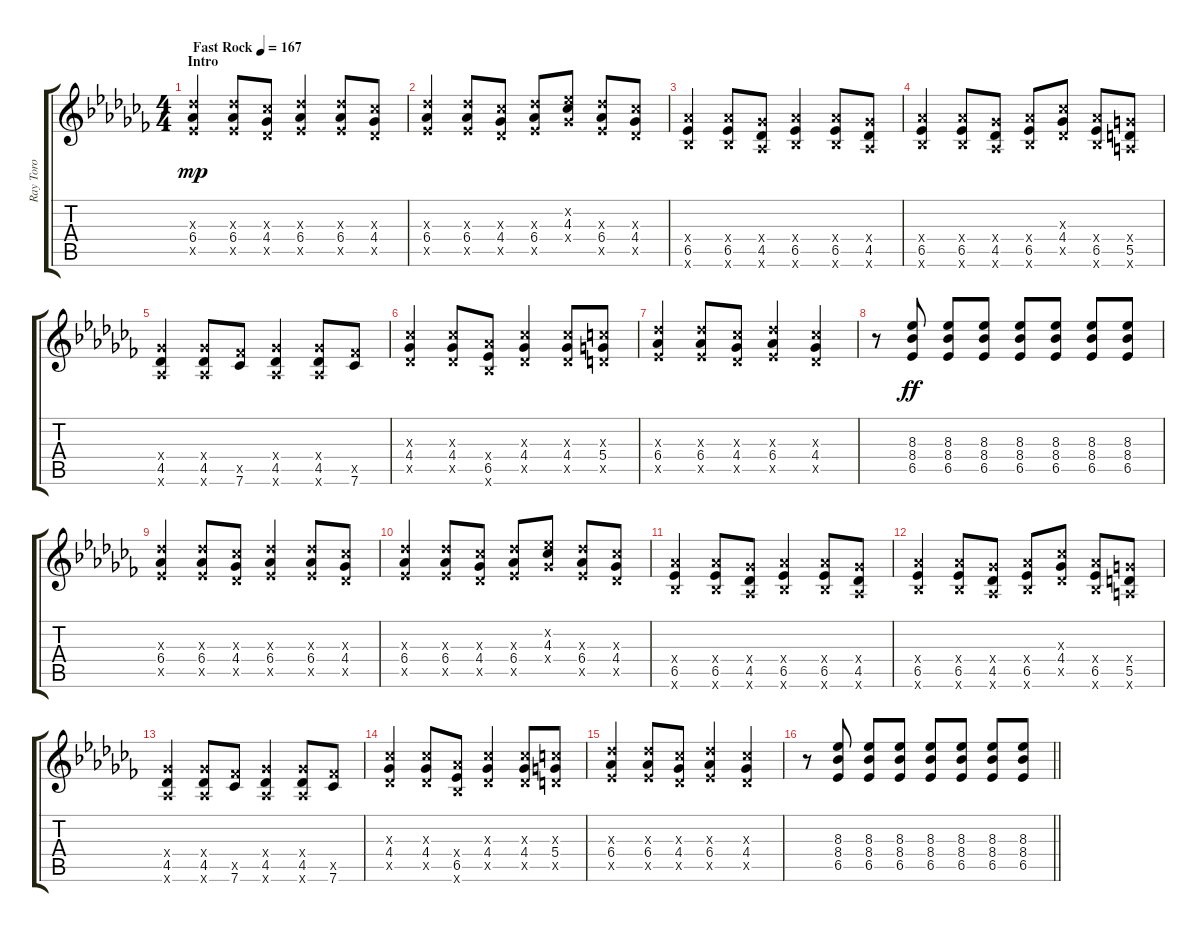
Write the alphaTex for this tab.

\track ("Ray Toro" "Ray Toro") {instrument overdrivenguitar}
\staff {score tabs}
\tuning (E4 B3 G3 D3 A2 E2) {hide}
\ts (4 4)
\section ("" "Intro")
\tempo (167 "Fast Rock")
\clef g2
\ks abminor
(6.3{x} 6.4 6.5{x}).4{dy mp instrument overdrivenguitar} (6.3{x} 6.4 6.5{x}).8 (4.3{x} 4.4 4.5{x}).8 (6.3{x} 6.4 6.5{x}).4 (6.3{x} 6.4 6.5{x}).8 (4.3{x} 4.4 4.5{x}).8 |
(6.3{x} 6.4 6.5{x}).4 (6.3{x} 6.4 6.5{x}).8 (4.3{x} 4.4 4.5{x}).8 (6.3{x} 6.4 6.5{x}).8 (4.2{x} 4.3 4.4{x}).8 (6.3{x} 6.4 6.5{x}).8 (4.3{x} 4.4 4.5{x}).8 |
(6.4{x} 6.5 6.6{x}).4 (6.4{x} 6.5 6.6{x}).8 (4.4{x} 4.5 4.6{x}).8 (6.4{x} 6.5 6.6{x}).4 (6.4{x} 6.5 6.6{x}).8 (4.4{x} 4.5 4.6{x}).8 |
(6.4{x} 6.5 6.6{x}).4 (6.4{x} 6.5 6.6{x}).8 (4.4{x} 4.5 4.6{x}).8 (6.4{x} 6.5 6.6{x}).8 (4.3{x} 4.4 4.5{x}).8 (6.4{x} 6.5 6.6{x}).8 (5.4{x} 5.5 5.6{x}).8 |
(4.4{x} 4.5 4.6{x}).4 (4.4{x} 4.5 4.6{x}).8 (7.5{x} 7.6).8 (4.4{x} 4.5 4.6{x}).4 (4.4{x} 4.5 4.6{x}).8 (7.5{x} 7.6).8 |
(4.3{x} 4.4 4.5{x}).4 (4.3{x} 4.4 4.5{x}).8 (6.4{x} 6.5 6.6{x}).8 (4.3{x} 4.4 4.5{x}).4 (4.3{x} 4.4 4.5{x}).8 (5.3{x} 5.4 5.5{x}).8 |
(6.3{x} 6.4 6.5{x}).4 (6.3{x} 6.4 6.5{x}).8 (4.3{x} 4.4 4.5{x}).8 (6.3{x} 6.4 6.5{x}).4 (4.3{x} 4.4 4.5{x}).4 |
r.8{volume 12 balance 1} (8.3 8.4 6.5).8{dy ff} (8.3 8.4 6.5).8 (8.3 8.4 6.5).8 (8.3 8.4 6.5).8 (8.3 8.4 6.5).8 (8.3 8.4 6.5).8 (8.3 8.4 6.5).8 |
(6.3{x} 6.4 6.5{x}).4 (6.3{x} 6.4 6.5{x}).8 (4.3{x} 4.4 4.5{x}).8 (6.3{x} 6.4 6.5{x}).4 (6.3{x} 6.4 6.5{x}).8 (4.3{x} 4.4 4.5{x}).8 |
(6.3{x} 6.4 6.5{x}).4 (6.3{x} 6.4 6.5{x}).8 (4.3{x} 4.4 4.5{x}).8 (6.3{x} 6.4 6.5{x}).8 (4.2{x} 4.3 4.4{x}).8 (6.3{x} 6.4 6.5{x}).8 (4.3{x} 4.4 4.5{x}).8 |
(6.4{x} 6.5 6.6{x}).4 (6.4{x} 6.5 6.6{x}).8 (4.4{x} 4.5 4.6{x}).8 (6.4{x} 6.5 6.6{x}).4 (6.4{x} 6.5 6.6{x}).8 (4.4{x} 4.5 4.6{x}).8 |
(6.4{x} 6.5 6.6{x}).4 (6.4{x} 6.5 6.6{x}).8 (4.4{x} 4.5 4.6{x}).8 (6.4{x} 6.5 6.6{x}).8 (4.3{x} 4.4 4.5{x}).8 (6.4{x} 6.5 6.6{x}).8 (5.4{x} 5.5 5.6{x}).8 |
(4.4{x} 4.5 4.6{x}).4 (4.4{x} 4.5 4.6{x}).8 (7.5{x} 7.6).8 (4.4{x} 4.5 4.6{x}).4 (4.4{x} 4.5 4.6{x}).8 (7.5{x} 7.6).8 |
(4.3{x} 4.4 4.5{x}).4 (4.3{x} 4.4 4.5{x}).8 (6.4{x} 6.5 6.6{x}).8 (4.3{x} 4.4 4.5{x}).4 (4.3{x} 4.4 4.5{x}).8 (5.3{x} 5.4 5.5{x}).8 |
(6.3{x} 6.4 6.5{x}).4 (6.3{x} 6.4 6.5{x}).8 (4.3{x} 4.4 4.5{x}).8 (6.3{x} 6.4 6.5{x}).4 (4.3{x} 4.4 4.5{x}).4 |
\barLineRight lightlight
r.8 (8.3 8.4 6.5).8 (8.3 8.4 6.5).8 (8.3 8.4 6.5).8 (8.3 8.4 6.5).8 (8.3 8.4 6.5).8 (8.3 8.4 6.5).8 (8.3 8.4 6.5).8
